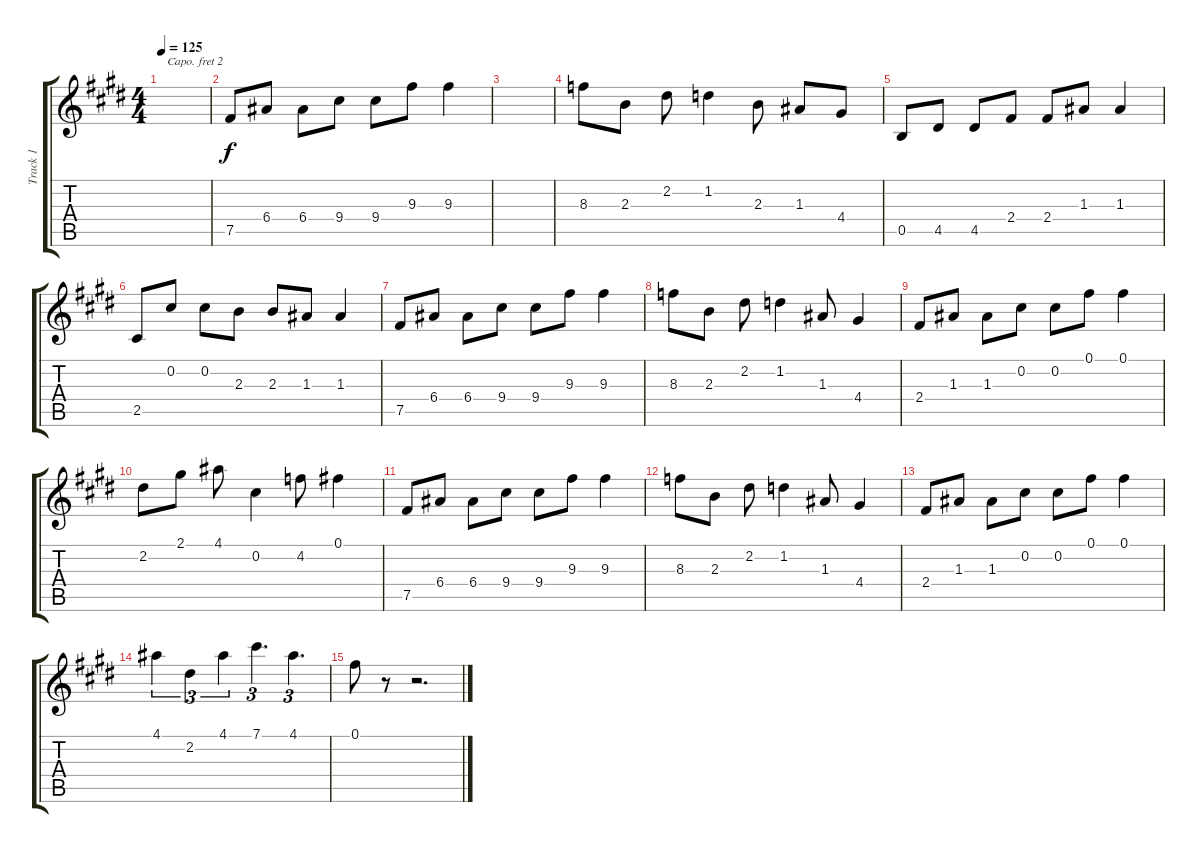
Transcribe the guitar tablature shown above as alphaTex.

\track ("Track 1" "Track 1") {instrument distortionguitar}
\staff {score tabs}
\capo 2
\tuning (E4 B3 G3 D3 A2 E2) {hide}
\ts (4 4)
\tempo 125
\clef g2
\ks e
|
7.5.8 6.4.8 6.4.8 9.4.8 9.4.8 9.3.8 9.3.4 |
|
8.3.8 2.3.8 2.2.8 1.2.4 2.3.8 1.3.8 4.4.8 |
0.5.8 4.5.8 4.5.8 2.4.8 2.4.8 1.3.8 1.3.4 |
2.5.8 0.2.8 0.2.8 2.3.8 2.3.8 1.3.8 1.3.4 |
7.5.8 6.4.8 6.4.8 9.4.8 9.4.8 9.3.8 9.3.4 |
8.3.8 2.3.8 2.2.8 1.2.4 1.3.8 4.4.4 |
2.4.8 1.3.8 1.3.8 0.2.8 0.2.8 0.1.8 0.1.4 |
2.2.8 2.1.8 4.1.8 0.2.4 4.2.8 0.1.4 |
7.5.8 6.4.8 6.4.8 9.4.8 9.4.8 9.3.8 9.3.4 |
8.3.8 2.3.8 2.2.8 1.2.4 1.3.8 4.4.4 |
2.4.8 1.3.8 1.3.8 0.2.8 0.2.8 0.1.8 0.1.4 |
4.1.4{tu (3 2)} 2.2.4{tu (3 2)} 4.1.4{tu (3 2)} 7.1.4{d tu (3 2)} 4.1.4{d tu (3 2)} |
0.1.8 r.8 r.2{d}
